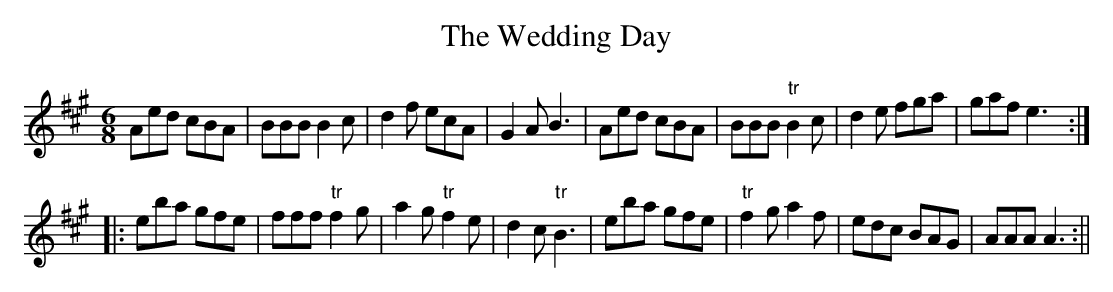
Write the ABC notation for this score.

X:1
T:Wedding Day, The
M:6/8
L:1/8
K:A
Aed cBA | BBB B2c | d2f ecA | G2A B3 | Aed cBA | BBB "tr"B2c | d2e fga | gaf e3 :|
|: eba gfe | fff "tr"f2g | a2g "tr"f2e | d2c "tr"B3 | eba gfe | "tr"f2g a2f | edc BAG | AAA A3 :||
